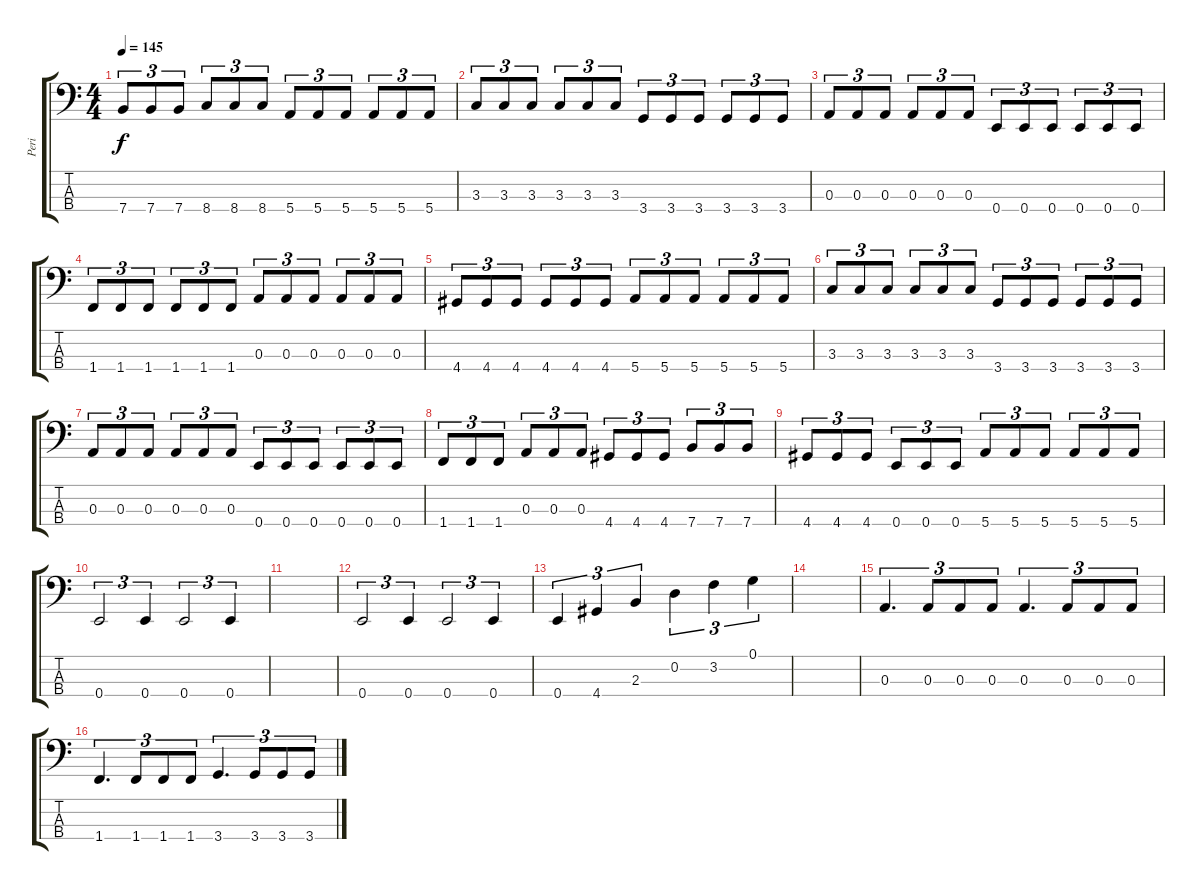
\track ("Peri" "Peri") {instrument electricbassfinger}
\staff {score tabs}
\tuning (G2 D2 A1 E1) {hide}
\ts (4 4)
\tempo 145
\clef f4
\ks c
7.4.8{tu (3 2) dy f} 7.4.8{tu (3 2)} 7.4.8{tu (3 2)} 8.4.8{tu (3 2)} 8.4.8{tu (3 2)} 8.4.8{tu (3 2)} 5.4.8{tu (3 2)} 5.4.8{tu (3 2)} 5.4.8{tu (3 2)} 5.4.8{tu (3 2)} 5.4.8{tu (3 2)} 5.4.8{tu (3 2)} |
3.3.8{tu (3 2)} 3.3.8{tu (3 2)} 3.3.8{tu (3 2)} 3.3.8{tu (3 2)} 3.3.8{tu (3 2)} 3.3.8{tu (3 2)} 3.4.8{tu (3 2)} 3.4.8{tu (3 2)} 3.4.8{tu (3 2)} 3.4.8{tu (3 2)} 3.4.8{tu (3 2)} 3.4.8{tu (3 2)} |
0.3.8{tu (3 2)} 0.3.8{tu (3 2)} 0.3.8{tu (3 2)} 0.3.8{tu (3 2)} 0.3.8{tu (3 2)} 0.3.8{tu (3 2)} 0.4.8{tu (3 2)} 0.4.8{tu (3 2)} 0.4.8{tu (3 2)} 0.4.8{tu (3 2)} 0.4.8{tu (3 2)} 0.4.8{tu (3 2)} |
1.4.8{tu (3 2)} 1.4.8{tu (3 2)} 1.4.8{tu (3 2)} 1.4.8{tu (3 2)} 1.4.8{tu (3 2)} 1.4.8{tu (3 2)} 0.3.8{tu (3 2)} 0.3.8{tu (3 2)} 0.3.8{tu (3 2)} 0.3.8{tu (3 2)} 0.3.8{tu (3 2)} 0.3.8{tu (3 2)} |
4.4.8{tu (3 2)} 4.4.8{tu (3 2)} 4.4.8{tu (3 2)} 4.4.8{tu (3 2)} 4.4.8{tu (3 2)} 4.4.8{tu (3 2)} 5.4.8{tu (3 2)} 5.4.8{tu (3 2)} 5.4.8{tu (3 2)} 5.4.8{tu (3 2)} 5.4.8{tu (3 2)} 5.4.8{tu (3 2)} |
3.3.8{tu (3 2)} 3.3.8{tu (3 2)} 3.3.8{tu (3 2)} 3.3.8{tu (3 2)} 3.3.8{tu (3 2)} 3.3.8{tu (3 2)} 3.4.8{tu (3 2)} 3.4.8{tu (3 2)} 3.4.8{tu (3 2)} 3.4.8{tu (3 2)} 3.4.8{tu (3 2)} 3.4.8{tu (3 2)} |
0.3.8{tu (3 2)} 0.3.8{tu (3 2)} 0.3.8{tu (3 2)} 0.3.8{tu (3 2)} 0.3.8{tu (3 2)} 0.3.8{tu (3 2)} 0.4.8{tu (3 2)} 0.4.8{tu (3 2)} 0.4.8{tu (3 2)} 0.4.8{tu (3 2)} 0.4.8{tu (3 2)} 0.4.8{tu (3 2)} |
1.4.8{tu (3 2)} 1.4.8{tu (3 2)} 1.4.8{tu (3 2)} 0.3.8{tu (3 2)} 0.3.8{tu (3 2)} 0.3.8{tu (3 2)} 4.4.8{tu (3 2)} 4.4.8{tu (3 2)} 4.4.8{tu (3 2)} 7.4.8{tu (3 2)} 7.4.8{tu (3 2)} 7.4.8{tu (3 2)} |
4.4.8{tu (3 2)} 4.4.8{tu (3 2)} 4.4.8{tu (3 2)} 0.4.8{tu (3 2)} 0.4.8{tu (3 2)} 0.4.8{tu (3 2)} 5.4.8{tu (3 2)} 5.4.8{tu (3 2)} 5.4.8{tu (3 2)} 5.4.8{tu (3 2)} 5.4.8{tu (3 2)} 5.4.8{tu (3 2)} |
0.4.2{tu (3 2)} 0.4.4{tu (3 2)} 0.4.2{tu (3 2)} 0.4.4{tu (3 2)} |
|
0.4.2{tu (3 2)} 0.4.4{tu (3 2)} 0.4.2{tu (3 2)} 0.4.4{tu (3 2)} |
0.4.4{tu (3 2)} 4.4.4{tu (3 2)} 2.3.4{tu (3 2)} 0.2.4{tu (3 2)} 3.2.4{tu (3 2)} 0.1.4{tu (3 2)} |
|
0.3.4{d tu (3 2)} 0.3.8{tu (3 2)} 0.3.8{tu (3 2)} 0.3.8{tu (3 2)} 0.3.4{d tu (3 2)} 0.3.8{tu (3 2)} 0.3.8{tu (3 2)} 0.3.8{tu (3 2)} |
1.4.4{d tu (3 2)} 1.4.8{tu (3 2)} 1.4.8{tu (3 2)} 1.4.8{tu (3 2)} 3.4.4{d tu (3 2)} 3.4.8{tu (3 2)} 3.4.8{tu (3 2)} 3.4.8{tu (3 2)}
